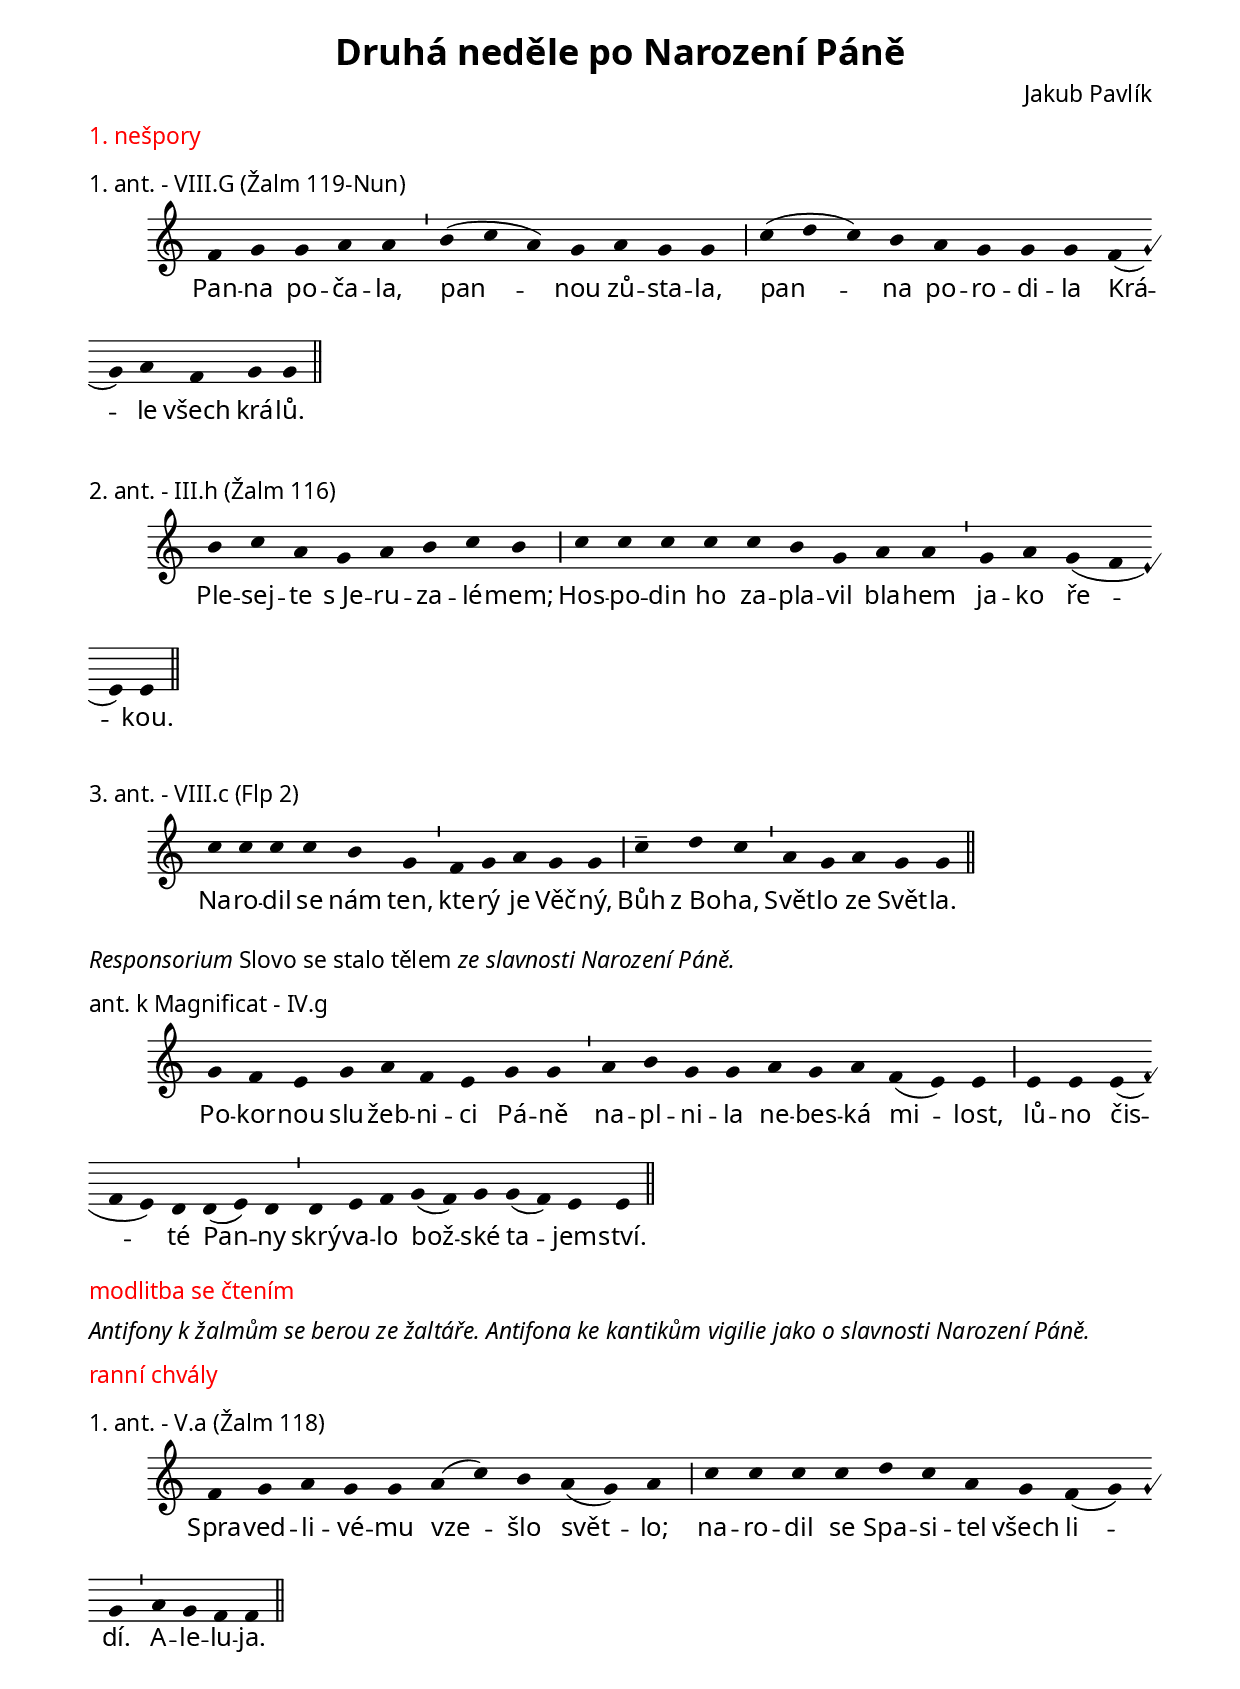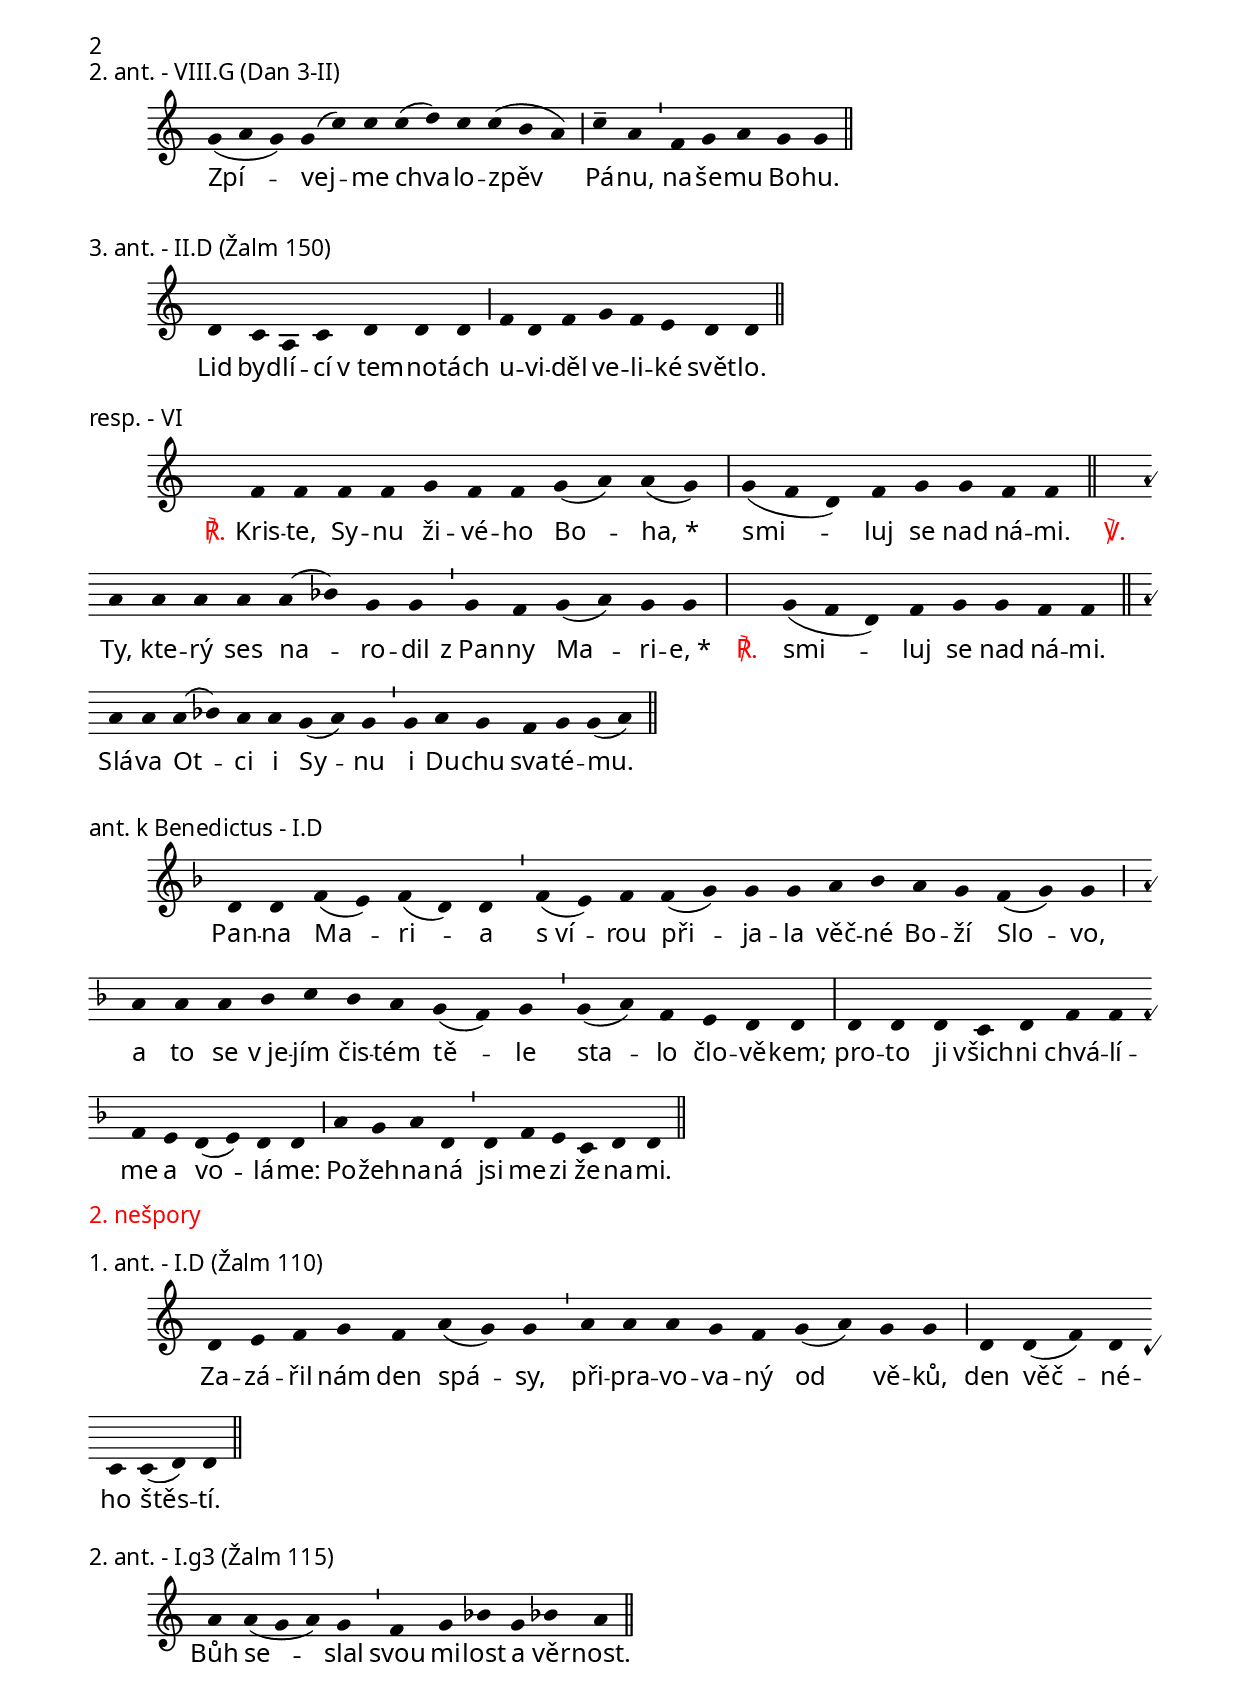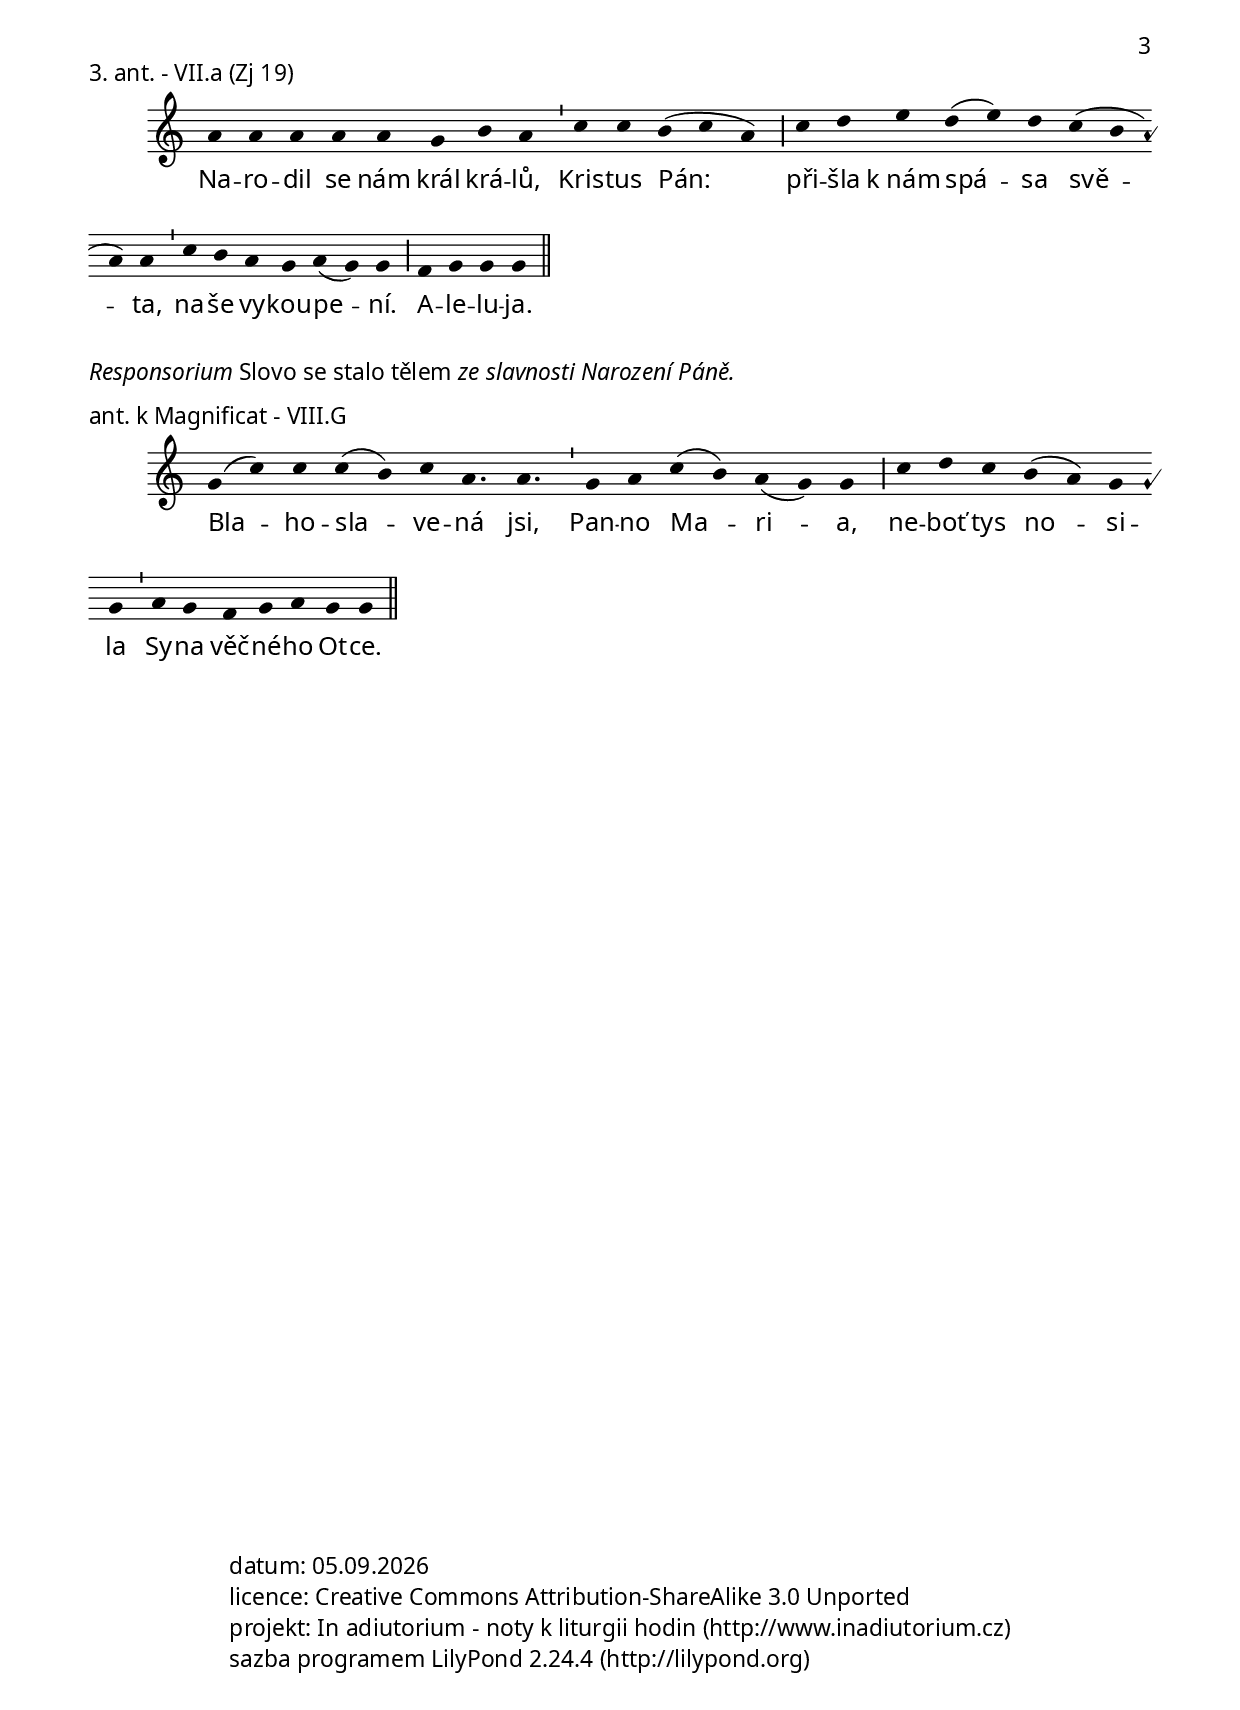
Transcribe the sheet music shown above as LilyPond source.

\version "2.17.25"

\header {
  title = "Druhá neděle po Narození Páně"
  composer = "Jakub Pavlík"
}

\include "spolecne.ly"
\include "dilyresponsorii.ly"

\markup {\nadpisHodinka {"1. nešpory"}}

\score {
  \relative c' {
    \choralniRezim
    f g g a a \barMin
    b( c a) g a g g \barMaior
    c( d c) b a g g g f( g) a f g g \barFinalis
  }
  \addlyrics {
    Pan -- na po -- ča -- la,
    pan -- nou zů -- sta -- la,
    pan -- na po -- ro -- di -- la Krá -- le všech krá -- lů.
  }
  \header {
    quid = "1. ant."
    modus = "VIII"
    differentia = "G"
    psalmus = "Žalm 119-Nun"
    fons = "oktáv Narození Páně, 27.12., k Magnificat, druhá část jiný text"
    fial = "fial://vanoce_narozenipane.ly#27-amag?cast=2&jiny text"
    id = "ne1-a1"
    piece = \markup {\sestavTitulek}
  }
}

\score {
  \relative c'' {
    \choralniRezim
    b4 c a g a b c b \barMaior
    c c c c c b g a a \barMin
    g a g( f e) e \barFinalis
  }
  \addlyrics {
    Ple -- sej -- te s_Je -- ru -- za -- lé -- mem;
    Hos -- po -- din ho za -- pla -- vil bla -- hem
    ja -- ko ře -- kou.
  }
  \header {
    quid = "2. ant."
    modus = "III"
    differentia = "h"
    psalmus = "Žalm 116"
    fial = "antifony/tyden4_5ctvrtek.ly#rch-ant2?zaver"
    placet = "zkusit lépe"
    id = "ne1-a2"
    piece = \markup {\sestavTitulek}
  }
}

\score {
  \relative c'' {
    \choralniRezim
    c4 c c c b g \barMin
    f g a g g \barMaior
    c-- d c \barMin
    a g a g g \barFinalis
  }
  \addlyrics {
    Na -- ro -- dil se nám ten,
    kte -- rý je Věč -- ný,
    Bůh z_Bo -- ha,
    Svět -- lo ze Svět -- la.
  }
  \header {
    quid = "3. ant."
    modus = "VIII"
    differentia = "c"
    psalmus = "Flp 2"
    id = "ne1-a3"
    piece = \markup {\sestavTitulek}
  }
}

\markup\italic{Responsorium \upright{Slovo se stalo tělem} ze slavnosti Narození Páně.}

\score {
  \relative c'' {
    \choralniRezim
    g4 f e g a f e g g \barMin
    a4 b g g a g a f( e) e \barMaior
    e e e( f e) d d( e) d \barMin
    d e f g( f) g g( f) e e \barFinalis
  }
  \addlyrics {
    Po -- kor -- nou slu -- žeb -- ni -- ci Pá -- ně
    na -- pl -- ni -- la ne -- bes -- ká mi -- lost,
    lů -- no čis -- té Pan -- ny
    skrý -- va -- lo bož -- ské ta -- jem -- ství.
  }
  \header {
    quid = "ant. k Magnificat"
    modus = "IV"
    differentia = "g"
    psalmus = "Magnificat"
    id = "ne1-amag"
    piece = \markup {\sestavTitulekBezZalmu}
  }
}

\markup {\nadpisHodinka {"modlitba se čtením"}}

\markup\italic{
  Antifony k žalmům se berou ze žaltáře.
  Antifona ke kantikům vigilie jako o slavnosti Narození Páně.
}

\markup {\nadpisHodinka {"ranní chvály"}}

\score {
  \relative c' {
    \choralniRezim
    f4 g a g g a( c) b a( g) a \barMaior
    c c c c d c a g f( g) g \barMin
    a g f f \barFinalis
  }
  \addlyrics {
    Spra -- ved -- li -- vé -- mu vze -- šlo svět -- lo;
    na -- ro -- dil se Spa -- si -- tel všech li -- dí.
    A -- le -- lu -- ja.
  }
  \header {
    quid = "1. ant."
    modus = "V"
    differentia = "a"
    psalmus = "Žalm 118"
    placet = "melodie druhé části je taková 'kramářská'"
    id = "rch-a1"
    piece = \markup {\sestavTitulek}
  }
}

\score {
  \relative c'' {
    \choralniRezim
    g4( a g) g( c) c c( d) c c( b a) \barMaior
    c4-- a \barMin f g a g g \barFinalis
  }
  \addlyrics {
    Zpí -- vej -- me chva -- lo -- zpěv Pá -- nu,
    na -- še -- mu Bo -- hu.
  }
  \header {
    quid = "2. ant."
    modus = "VIII"
    differentia = "G"
    psalmus = "Dan 3-II"
    fial = "antifony/tyden2_1nedele.ly#rch-ant2?zacatek"
    id = "rch-a2"
    piece = \markup {\sestavTitulek}
  }
}

\score {
  \relative c' {
    \choralniRezim
    d4 c a c d d d \barMaior
    f d f g f e d d \barFinalis
  }
  \addlyrics {
    Lid byd -- lí -- cí v_tem -- no -- tách
    u -- vi -- děl ve -- li -- ké svět -- lo.
  }
  \header {
    quid = "3. ant."
    modus = "II"
    differentia = "D"
    psalmus = "Žalm 150"
    id = "rch-a3"
    piece = \markup {\sestavTitulek}
  }
}

\score {
  \relative c' {
    \choralniRezim

    % R
      \neviditelna f
      f4 f f f g f f g( a) a( g) \barMax
      g( f d) f g g f f \barFinalis
      % V
      \neviditelna f
      a4 a a a a( bes) g g \barMin g f g( a) g g \barMax
      % R
      \neviditelna g
      g( f d) f g g f f \barFinalis
      % Slava
      \respVIdoxologie \barFinalis
  }
  \addlyrics {
    \Response Kris -- te, Sy -- nu ži -- vé -- ho Bo -- ha,_*
    smi -- luj se nad ná -- mi.

    \Verse Ty, kte -- rý ses na -- ro -- dil z_Pan -- ny Ma -- ri -- e,_*
    \Response smi -- luj se nad ná -- mi.

    \textRespDoxologie
  }
  \header {
    quid = "resp."
    modus = "VI"
    fial = "responsoria.ly#1ne-rch?jiny_vers"
    id = "rch-r"
    piece = \markup {\sestavTitulekResp}
  }
}

\score {
  \relative c' {
    \choralniRezim
    \key f \major
    d4 d f( e) f( d) d \barMin
    f( e) f f( g) g g a bes a g f( g) g \barMaior

    a a a bes c bes a g( f) g \barMin
    g( a) f e d d \barMax

    d d d c d f f f e d( e) d d \barMaior

    a' g a d, \barMin
    d f e c d d \barFinalis
  }
  \addlyrics {
    Pan -- na Ma -- ri -- a
    s_ví -- rou při -- ja -- la věč -- né Bo -- ží Slo -- vo,

    a to se v_je -- jím čis -- tém tě -- le
    sta -- lo člo -- vě -- kem;

    pro -- to ji všich -- ni chvá -- lí -- me a vo -- lá -- me:

    Po -- žeh -- na -- ná jsi me -- zi že -- na -- mi.
  }
  \header {
    quid = "ant. k Benedictus"
    modus = "I"
    differentia = "D"
    psalmus = "Benedictus"
    placet = "_Panna Maria_ nepřirozené; krok na _a to se_ raději pryč"
    id = "rch-aben"
    piece = \markup {\sestavTitulekBezZalmu}
  }
}

\markup {\nadpisHodinka {"2. nešpory"}}

\score {
  \relative c' {
    \choralniRezim
    d4 e f g f a( g) g \barMin
    a a a g f g( a) g g \barMaior
    d d( f) d c c( d) d \barFinalis
  }
  \addlyrics {
    Za -- zá -- řil nám den spá -- sy,
    při -- pra -- vo -- va -- ný od vě -- ků,
    den věč -- né -- ho štěs -- tí.
  }
  \header {
    quid = "1. ant."
    modus = "I"
    differentia = "D"
    psalmus = "Žalm 110"
    placet = "napojení závěrečné části je v rámci korpusu hodně exotické"
    id = "ne2-a1"
    piece = \markup {\sestavTitulek}
  }
}

\score {
  \relative c'' {
    \choralniRezim
    a4 a( g a) g \barMin
    f g bes g bes a \barFinalis
  }
  \addlyrics {
    Bůh se -- slal
    svou mi -- lost a věr -- nost.
  }
  \header {
    quid = "2. ant."
    modus = "I"
    differentia = "g3"
    psalmus = "Žalm 115"
    placet = "spíš lépe"
    id = "ne2-a2"
    piece = \markup {\sestavTitulek}
  }
}

\score {
  \relative c'' {
    \choralniRezim
    a4 a a a a g b a \barMin
    c c b( c a) \barMaior
    c d e d( e) d c( b a) a \barMin
    c b a g a( g) g \barMaior
    f g g g \barFinalis
  }
  \addlyrics {
    Na -- ro -- dil se nám král krá -- lů,
    Kris -- tus Pán:
    při -- šla k_nám spá -- sa svě -- ta,
    na -- še vy -- kou -- pe -- ní.
    A -- le -- lu -- ja.
  }
  \header {
    quid = "3. ant."
    modus = "VII"
    differentia = "a"
    psalmus = "Zj 19"
    placet = "aleluja rozhodně jinak; celou zkusit lépe"
    id = "ne2-a3"
    piece = \markup {\sestavTitulek}
  }
}

\markup\italic{Responsorium \upright{Slovo se stalo tělem} ze slavnosti Narození Páně.}

\score {
  \relative c'' {
    \choralniRezim
    g4( c) c c( b) c a4. a \barMin g4 a c( b) a( g) g \barMaior
    c d c b( a) g g \barMin
    a g f g a g g \barFinalis
  }
  \addlyrics {
    Bla -- ho -- sla -- ve -- ná jsi, Pan -- no Ma -- ri -- a,
    ne -- boť tys no -- si -- la
    Sy -- na věč -- né -- ho Ot -- ce.
  }
  \header {
    quid = "ant. k Magnificat"
    modus = "VIII"
    differentia = "G"
    psalmus = "Magnificat"
    fial = "commune/commune_maria.ly#2ne-amag?zacatek"
    id = "ne2-amag"
    piece = \markup {\sestavTitulekBezZalmu}
  }
}